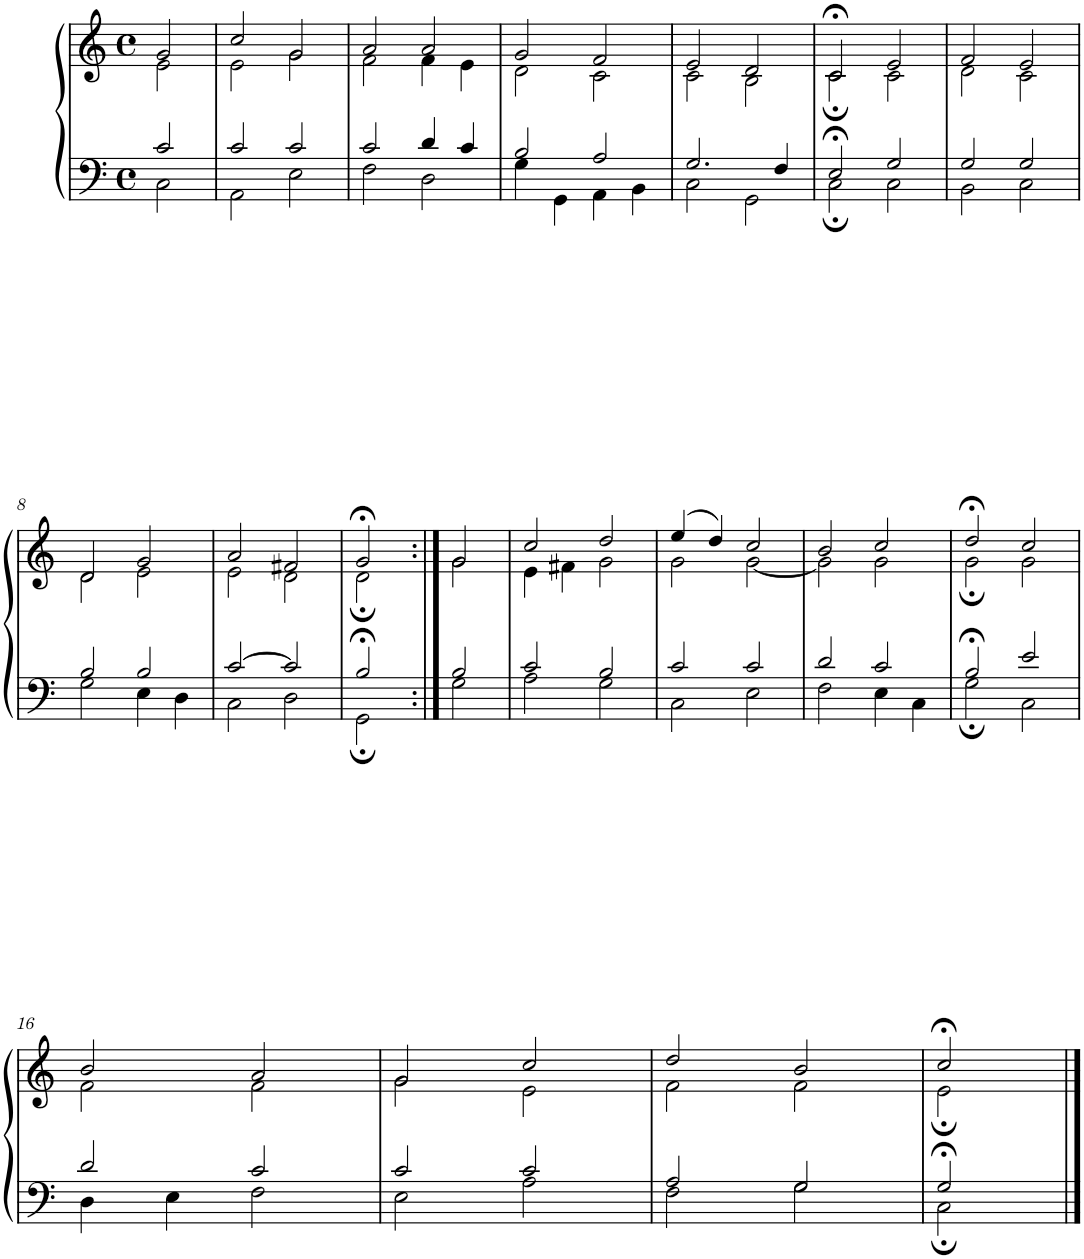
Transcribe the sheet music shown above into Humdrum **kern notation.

**kern	**kern
*part1	*part1
*staff2	*staff1
*I"Piano	*
*I'Pno.	*
*clefF4	*clefG2
*k[]	*k[]
*M4/4	*M4/4
*met(c)	*met(c)
=1	=1
*^	*^
2c/	2C\	2g/	2e\
=2	=2	=2	=2
2c/	2AA\	2cc/	2e\
2c/	2E\	2g/	2g\
=3	=3	=3	=3
2c/	2F\	2a/	2f\
4d/	2D\	2a/	4f\
4c/	.	.	4e\
=4	=4	=4	=4
2B/	4G\	2g/	2d\
.	4GG\	.	.
2A/	4AA\	2f/	2c\
.	4BB\	.	.
=5	=5	=5	=5
2.G/	2C\	2e/	2c\
.	2GG\	2d/	2B\
4F/	.	.	.
=6	=6	=6	=6
2E;</	2C;\	2c;</	2c;\
2G/	2C\	2e/	2c\
=7	=7	=7	=7
2G/	2BB\	2f/	2d\
2G/	2C\	2e/	2c\
!!LO:LB:g=z	!!
=8	=8	=8	=8
2B/	2G\	2d/	2d\
2B/	4E\	2g/	2e\
.	4D\	.	.
=9	=9	=9	=9
[2c/	2C\	2a/	2e\
2c/]	2D\	2f#X/	2d\
=10	=10	=10	=10
2B;</	2GG;\	2g;</	2d;\
=11:|!	=11:|!	=11:|!	=11:|!
2B/	2G\	2g/	2g\
=12	=12	=12	=12
2c/	2A\	2cc/	4e\
.	.	.	4f#X\
2B/	2G\	2dd/	2g\
=13	=13	=13	=13
2c/	2C\	(4ee/	2g\
.	.	4dd/)	.
2c/	2E\	2cc/	[2g\
=14	=14	=14	=14
2d/	2F\	2b/	2g\]
2c/	4E\	2cc/	2g\
.	4C\	.	.
=15	=15	=15	=15
2B;</	2G;\	2dd;</	2g;\
2e/	2C\	2cc/	2g\
!!LO:LB:g=z	!!
=16	=16	=16	=16
2d/	4D\	2b/	2f\
.	4E\	.	.
2c/	2F\	2a/	2f\
=17	=17	=17	=17
2c/	2E\	2g/	2g\
2c/	2A\	2cc/	2e\
=18	=18	=18	=18
2A/	2F\	2dd/	2f\
2G/	2G\	2b/	2f\
=19	=19	=19	=19
2G;</	2C;\	2cc;</	2e;\
*v	*v	*	*
*	*v	*v
==	==
*-	*-
